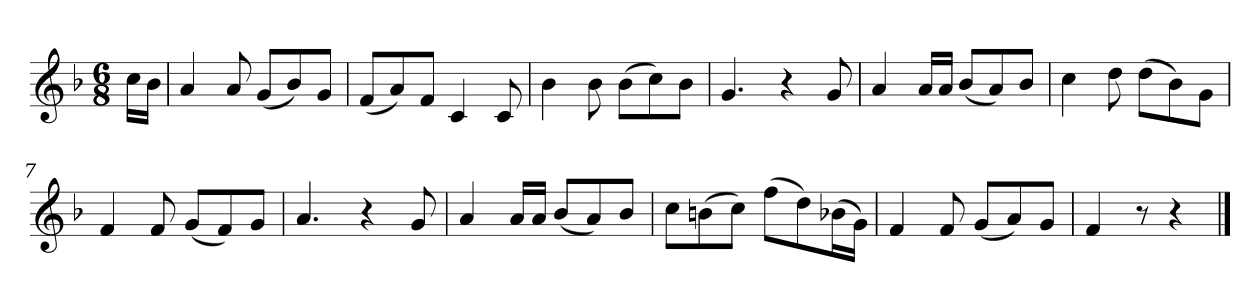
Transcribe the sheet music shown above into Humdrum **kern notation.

**kern
*part1
*staff1
*k[b-]
*M6/8
*MM120
=
16ccLL
16b-JJ
=1
4a
8a
(8gL
8b-)
8gJ
=2
(8fL
8a)
8fJ
4c
8c
=3
4b-
8b-
(8b-L
8cc)
8b-J
=4
4.g
4r
8g
=5
4a
16aLL
16aJJ
(8b-L
8a)
8b-J
=6
4cc
8dd
(8ddL
8b-)
8gJ
=7
4f
8f
(8gL
8f)
8gJ
=8
4.a
4r
8g
=9
4a
16aLL
16aJJ
(8b-L
8a)
8b-J
=10
8ccL
(8bn
8ccJ)
(8ffL
8dd)
(16b-XL
16gJJ)
=11
4f
8f
(8gL
8a)
8gJ
=12
4f
8r
4r
==
*-
